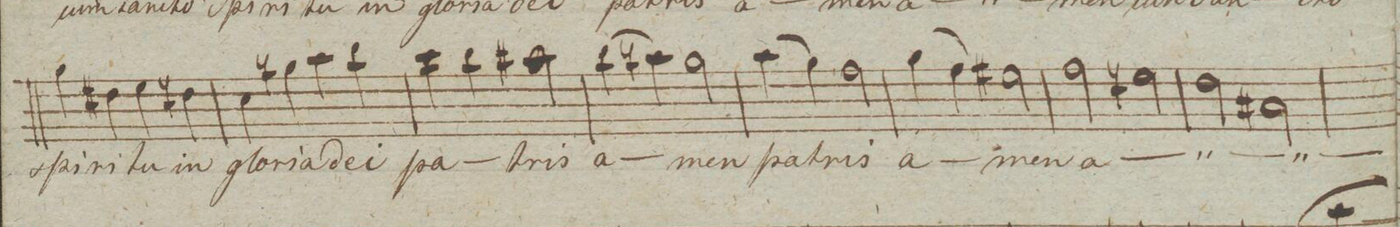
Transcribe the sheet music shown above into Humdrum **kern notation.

**kern	**text	**dynam
*I"Baſso.	*	*
*clefF4	*	*
*k[]	*	*
*met(c)	*	*
*M2/2	*	*
4B\	spi-	.
4F#X\	-ri-	.
4G\	-tu	.
4Fn\	in	.
=191	=191	=191
4E\	glo-	.
4Bn\	-ria	.
4c\	de-	.
4d\	-i	.
=192	=192	=192
4e\	pa-	.
4d\	.	.
2c#X\	-tris	.
=193	=193	=193
(4d\	a-	.
4cn\)	.	.
2B\	-men	.
=194	=194	=194
(4c\	pa-	.
4B\)	.	.
2A\	-tris	.
=195	=195	=195
(4B\	a-	.
4A\)	.	.
2G#X\	-men	.
=196	=196	=196
2A\	a-	.
2Gn\	.	.
=197	=197	=197
2F\	.	.
2C#X\	.	.
=198	=198	=198
*-	*-	*-
